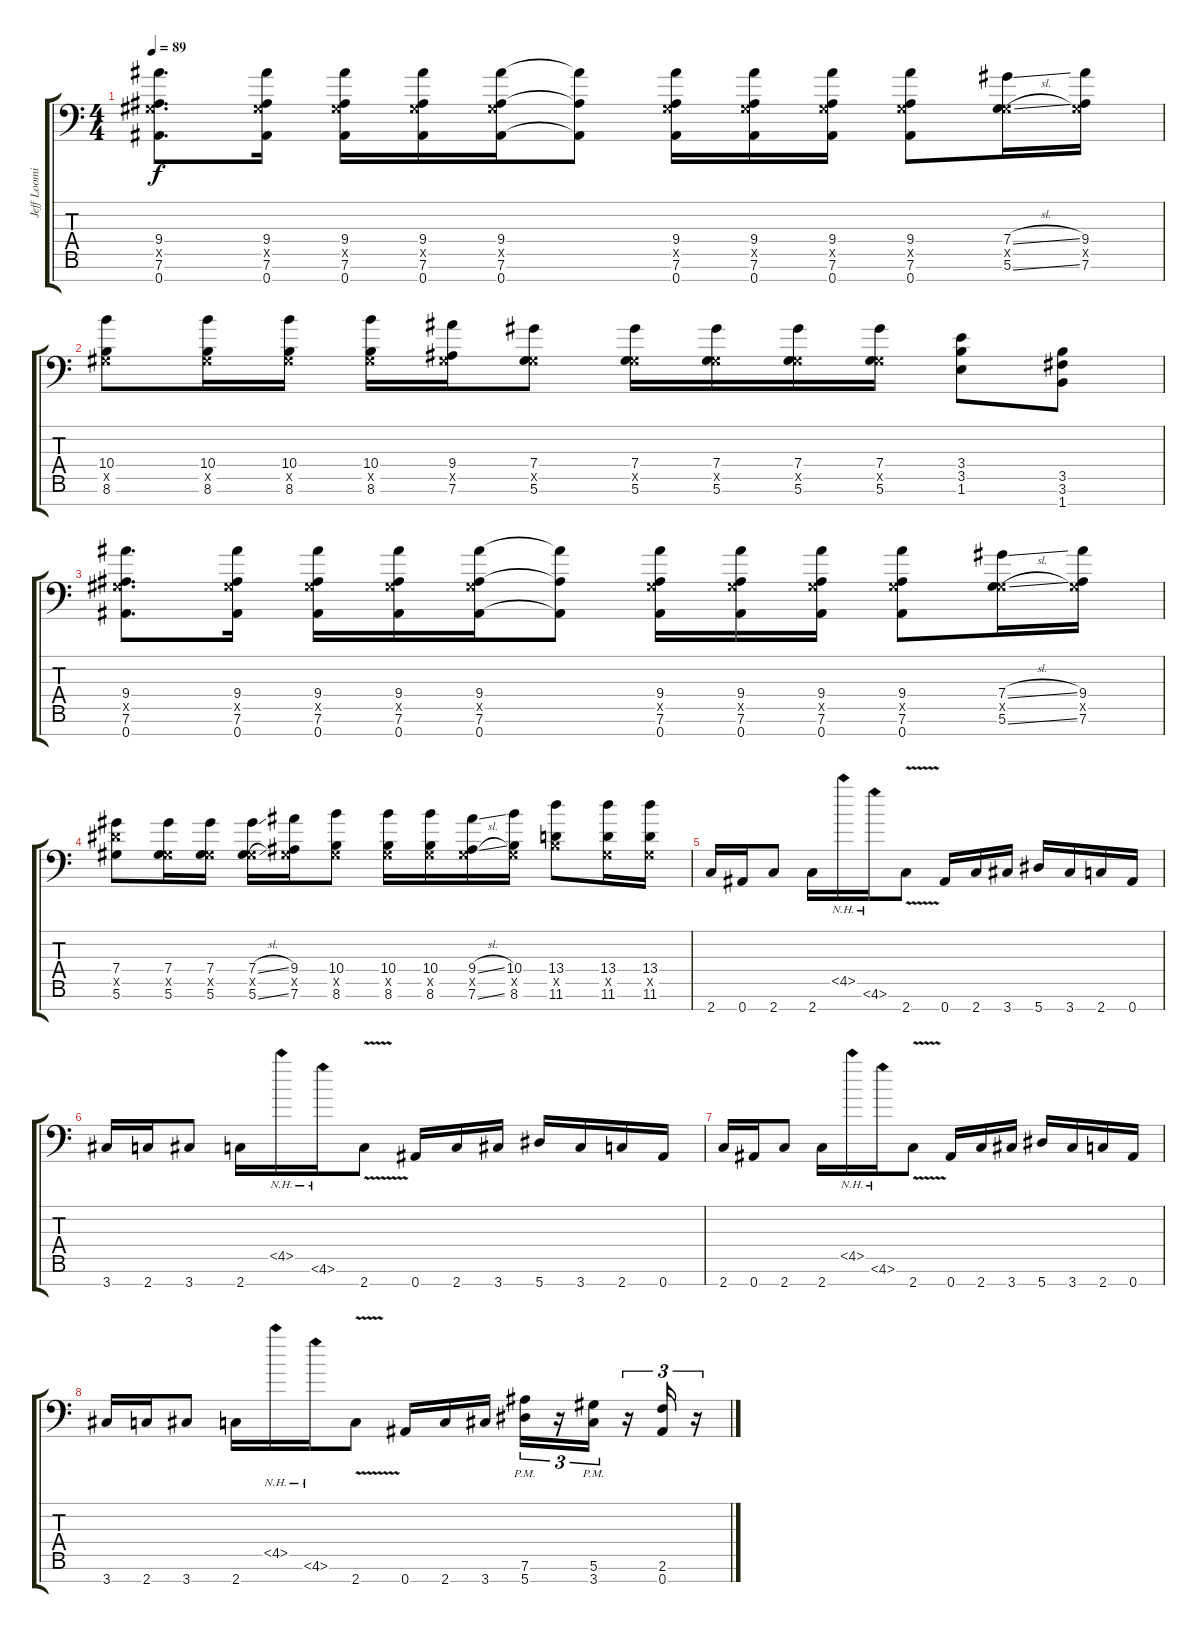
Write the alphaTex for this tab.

\track ("Jeff Loomis" "Jeff Loomi") {instrument distortionguitar}
\staff {score tabs}
\tuning (Eb4 Bb3 Gb3 Db3 Ab2 Eb2 Bb1) {hide}
\ts (4 4)
\tempo 89
\clef f4
\ks c
(9.4 0.5{x} 7.6 0.7).8{d dy f} (9.4 0.5{x} 7.6 0.7).16 (9.4 0.5{x} 7.6 0.7).16 (9.4 0.5{x} 7.6 0.7).16 (9.4 0.5{x} 7.6 0.7).16 (9.4{t} 7.6{t} 0.7{t}).8 (9.4 0.5{x} 7.6 0.7).16 (9.4 0.5{x} 7.6 0.7).16 (9.4 0.5{x} 7.6 0.7).16 (9.4 0.5{x} 7.6 0.7).8 (7.4{sl} 0.5{x} 5.6{sl}).16 (9.4 0.5{x} 7.6).16 |
(10.4 0.5{x} 8.6).8 (10.4 0.5{x} 8.6).16 (10.4 0.5{x} 8.6).16 (10.4 0.5{x} 8.6).16 (9.4 0.5{x} 7.6).16 (7.4 0.5{x} 5.6).8 (7.4 0.5{x} 5.6).16 (7.4 0.5{x} 5.6).16 (7.4 0.5{x} 5.6).16 (7.4 0.5{x} 5.6).16 (3.4 3.5 1.6).8 (3.5 3.6 1.7).8 |
(9.4 0.5{x} 7.6 0.7).8{d} (9.4 0.5{x} 7.6 0.7).16 (9.4 0.5{x} 7.6 0.7).16 (9.4 0.5{x} 7.6 0.7).16 (9.4 0.5{x} 7.6 0.7).16 (9.4{t} 7.6{t} 0.7{t}).8 (9.4 0.5{x} 7.6 0.7).16 (9.4 0.5{x} 7.6 0.7).16 (9.4 0.5{x} 7.6 0.7).16 (9.4 0.5{x} 7.6 0.7).8 (7.4{sl} 0.5{x} 5.6{sl}).16 (9.4 0.5{x} 7.6).16 |
(7.4 7.5{x} 5.6).8 (7.4 0.5{x} 5.6).16 (7.4 0.5{x} 5.6).16 (7.4{sl} 0.5{x} 5.6{sl}).16 (9.4 0.5{x} 7.6).16 (10.4 0.5{x} 8.6).8 (10.4 0.5{x} 8.6).16 (10.4 0.5{x} 8.6).16 (9.4{sl} 0.5{x} 7.6{sl}).16 (10.4 0.5{x} 8.6).16 (13.4 3.5{x} 11.6).8 (13.4 0.5{x} 11.6).16 (13.4 0.5{x} 11.6).16 |
2.7.16 0.7.16 2.7.8 2.7.16 4.5{nh}.16 4.6{nh}.16 2.7{v}.8 0.7.16 2.7.16 3.7.16 5.7.16 3.7.16 2.7.16 0.7.16 |
3.7.16 2.7.16 3.7.8 2.7.16 4.5{nh}.16 4.6{nh}.16 2.7{v}.8 0.7.16 2.7.16 3.7.16 5.7.16 3.7.16 2.7.16 0.7.16 |
2.7.16 0.7.16 2.7.8 2.7.16 4.5{nh}.16 4.6{nh}.16 2.7{v}.8 0.7.16 2.7.16 3.7.16 5.7.16 3.7.16 2.7.16 0.7.16 |
3.7.16 2.7.16 3.7.8 2.7.16 4.5{nh}.16 4.6{nh}.16 2.7{v}.8 0.7.16 2.7.16 3.7.16 (7.6{pm} 5.7{pm}).16{tu (3 2)} r.16{tu (3 2)} (5.6{pm} 3.7{pm}).16{tu (3 2)} r.16{tu (3 2)} (2.6 0.7).16{tu (3 2)} r.16{tu (3 2)}
